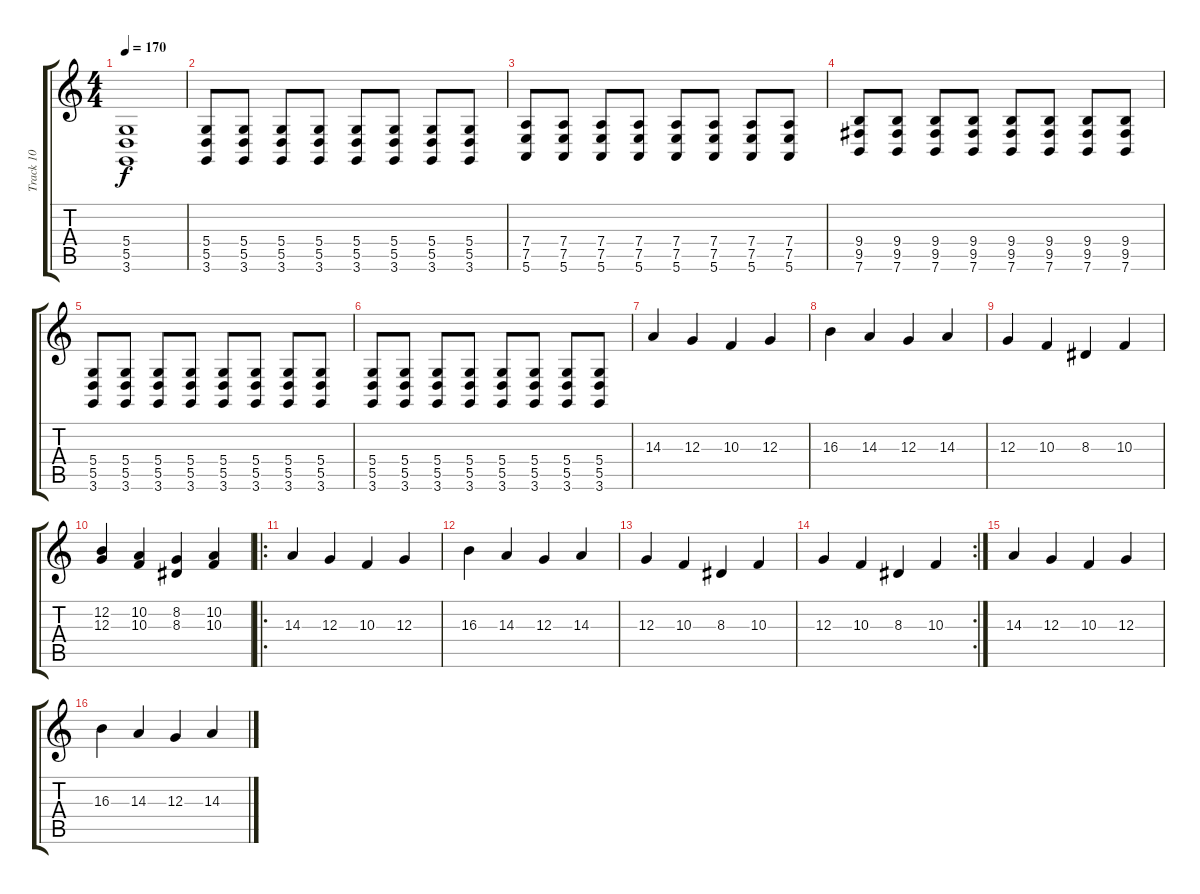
\track ("Track 10" "Track 10") {instrument stringensemble1}
\staff {score tabs}
\tuning (E4 B3 G3 D3 A2 E2) {hide}
\ts (4 4)
\tempo 170
\clef g2
\ks c
(5.4 5.5 3.6).1{dy f} |
(5.4 5.5 3.6).8 (5.4 5.5 3.6).8 (5.4 5.5 3.6).8 (5.4 5.5 3.6).8 (5.4 5.5 3.6).8 (5.4 5.5 3.6).8 (5.4 5.5 3.6).8 (5.4 5.5 3.6).8 |
(7.4 7.5 5.6).8 (7.4 7.5 5.6).8 (7.4 7.5 5.6).8 (7.4 7.5 5.6).8 (7.4 7.5 5.6).8 (7.4 7.5 5.6).8 (7.4 7.5 5.6).8 (7.4 7.5 5.6).8 |
(9.4 9.5 7.6).8 (9.4 9.5 7.6).8 (9.4 9.5 7.6).8 (9.4 9.5 7.6).8 (9.4 9.5 7.6).8 (9.4 9.5 7.6).8 (9.4 9.5 7.6).8 (9.4 9.5 7.6).8 |
(5.4 5.5 3.6).8 (5.4 5.5 3.6).8 (5.4 5.5 3.6).8 (5.4 5.5 3.6).8 (5.4 5.5 3.6).8 (5.4 5.5 3.6).8 (5.4 5.5 3.6).8 (5.4 5.5 3.6).8 |
(5.4 5.5 3.6).8 (5.4 5.5 3.6).8 (5.4 5.5 3.6).8 (5.4 5.5 3.6).8 (5.4 5.5 3.6).8 (5.4 5.5 3.6).8 (5.4 5.5 3.6).8 (5.4 5.5 3.6).8 |
14.3.4{volume 15} 12.3.4 10.3.4 12.3.4 |
16.3.4 14.3.4 12.3.4 14.3.4 |
12.3.4 10.3.4 8.3.4 10.3.4 |
(12.2 12.3).4 (10.2 10.3).4 (8.2 8.3).4 (10.2 10.3).4 |
\ro
14.3.4{volume 15} 12.3.4 10.3.4 12.3.4 |
16.3.4 14.3.4 12.3.4 14.3.4 |
12.3.4 10.3.4 8.3.4 10.3.4 |
\rc 2
12.3.4 10.3.4 8.3.4 10.3.4 |
14.3.4 12.3.4 10.3.4 12.3.4 |
16.3.4 14.3.4 12.3.4 14.3.4
